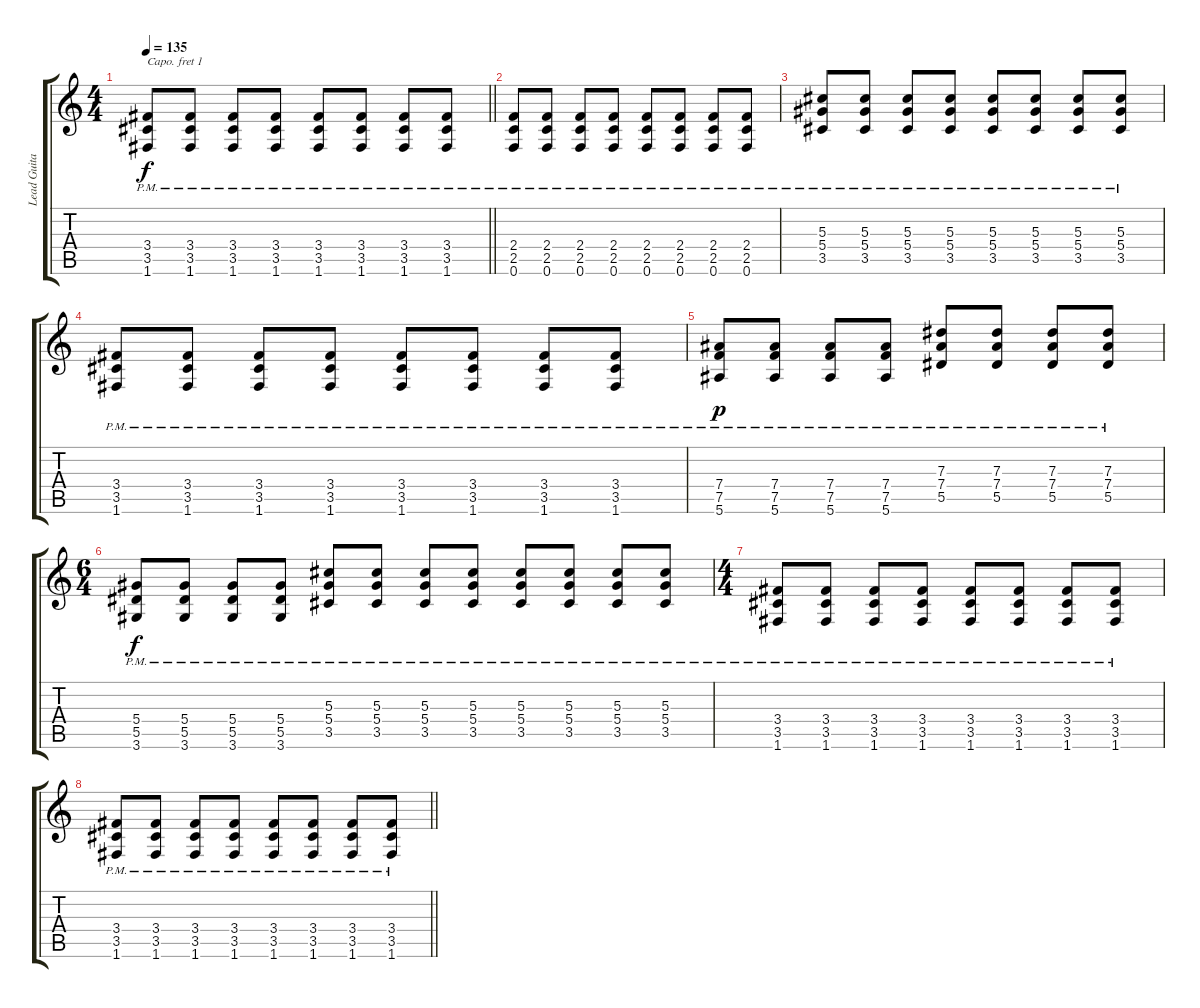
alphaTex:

\track ("Lead Guitar 1" "Lead Guita") {instrument overdrivenguitar}
\staff {score tabs}
\capo 1
\tuning (E4 B3 G3 D3 A2 E2) {hide}
\ts (4 4)
\tempo 135
\clef g2
\barLineRight lightlight
\ks c
(3.4{pm} 3.5{pm} 1.6{pm}).8{dy f} (3.4{pm} 3.5{pm} 1.6{pm}).8 (3.4{pm} 3.5{pm} 1.6{pm}).8 (3.4{pm} 3.5{pm} 1.6{pm}).8 (3.4{pm} 3.5{pm} 1.6{pm}).8 (3.4{pm} 3.5{pm} 1.6{pm}).8 (3.4{pm} 3.5{pm} 1.6{pm}).8 (3.4{pm} 3.5{pm} 1.6{pm}).8 |
(2.4{pm} 2.5{pm} 0.6{pm}).8 (2.4{pm} 2.5{pm} 0.6{pm}).8 (2.4{pm} 2.5{pm} 0.6{pm}).8 (2.4{pm} 2.5{pm} 0.6{pm}).8 (2.4{pm} 2.5{pm} 0.6{pm}).8{volume 0} (2.4{pm} 2.5{pm} 0.6{pm}).8 (2.4{pm} 2.5{pm} 0.6{pm}).8 (2.4{pm} 2.5{pm} 0.6{pm}).8 |
(5.3{pm} 5.4{pm} 3.5{pm}).8 (5.3{pm} 5.4{pm} 3.5{pm}).8 (5.3{pm} 5.4{pm} 3.5{pm}).8 (5.3{pm} 5.4{pm} 3.5{pm}).8 (5.3{pm} 5.4{pm} 3.5{pm}).8 (5.3{pm} 5.4{pm} 3.5{pm}).8 (5.3{pm} 5.4{pm} 3.5{pm}).8 (5.3{pm} 5.4{pm} 3.5{pm}).8 |
(3.4{pm} 3.5{pm} 1.6{pm}).8 (3.4{pm} 3.5{pm} 1.6{pm}).8 (3.4{pm} 3.5{pm} 1.6{pm}).8 (3.4{pm} 3.5{pm} 1.6{pm}).8 (3.4{pm} 3.5{pm} 1.6{pm}).8 (3.4{pm} 3.5{pm} 1.6{pm}).8 (3.4{pm} 3.5{pm} 1.6{pm}).8 (3.4{pm} 3.5{pm} 1.6{pm}).8 |
(7.4{pm} 7.5{pm} 5.6{pm}).8{dy p} (7.4{pm} 7.5{pm} 5.6{pm}).8 (7.4{pm} 7.5{pm} 5.6{pm}).8 (7.4{pm} 7.5{pm} 5.6{pm}).8 (7.3{pm} 7.4{pm} 5.5{pm}).8 (7.3{pm} 7.4{pm} 5.5{pm}).8 (7.3{pm} 7.4{pm} 5.5{pm}).8 (7.3{pm} 7.4{pm} 5.5{pm}).8 |
\ts (6 4)
(5.4{pm} 5.5{pm} 3.6{pm}).8{dy f} (5.4{pm} 5.5{pm} 3.6{pm}).8 (5.4{pm} 5.5{pm} 3.6{pm}).8 (5.4{pm} 5.5{pm} 3.6{pm}).8 (5.3{pm} 5.4{pm} 3.5{pm}).8 (5.3{pm} 5.4{pm} 3.5{pm}).8 (5.3{pm} 5.4{pm} 3.5{pm}).8 (5.3{pm} 5.4{pm} 3.5{pm}).8 (5.3{pm} 5.4{pm} 3.5{pm}).8 (5.3{pm} 5.4{pm} 3.5{pm}).8 (5.3{pm} 5.4{pm} 3.5{pm}).8 (5.3{pm} 5.4{pm} 3.5{pm}).8 |
\ts (4 4)
(3.4{pm} 3.5{pm} 1.6{pm}).8 (3.4{pm} 3.5{pm} 1.6{pm}).8 (3.4{pm} 3.5{pm} 1.6{pm}).8 (3.4{pm} 3.5{pm} 1.6{pm}).8 (3.4{pm} 3.5{pm} 1.6{pm}).8 (3.4{pm} 3.5{pm} 1.6{pm}).8 (3.4{pm} 3.5{pm} 1.6{pm}).8 (3.4{pm} 3.5{pm} 1.6{pm}).8 |
\barLineRight lightlight
(3.4{pm} 3.5{pm} 1.6{pm}).8 (3.4{pm} 3.5{pm} 1.6{pm}).8 (3.4{pm} 3.5{pm} 1.6{pm}).8 (3.4{pm} 3.5{pm} 1.6{pm}).8 (3.4{pm} 3.5{pm} 1.6{pm}).8 (3.4{pm} 3.5{pm} 1.6{pm}).8 (3.4{pm} 3.5{pm} 1.6{pm}).8 (3.4{pm} 3.5{pm} 1.6{pm}).8
